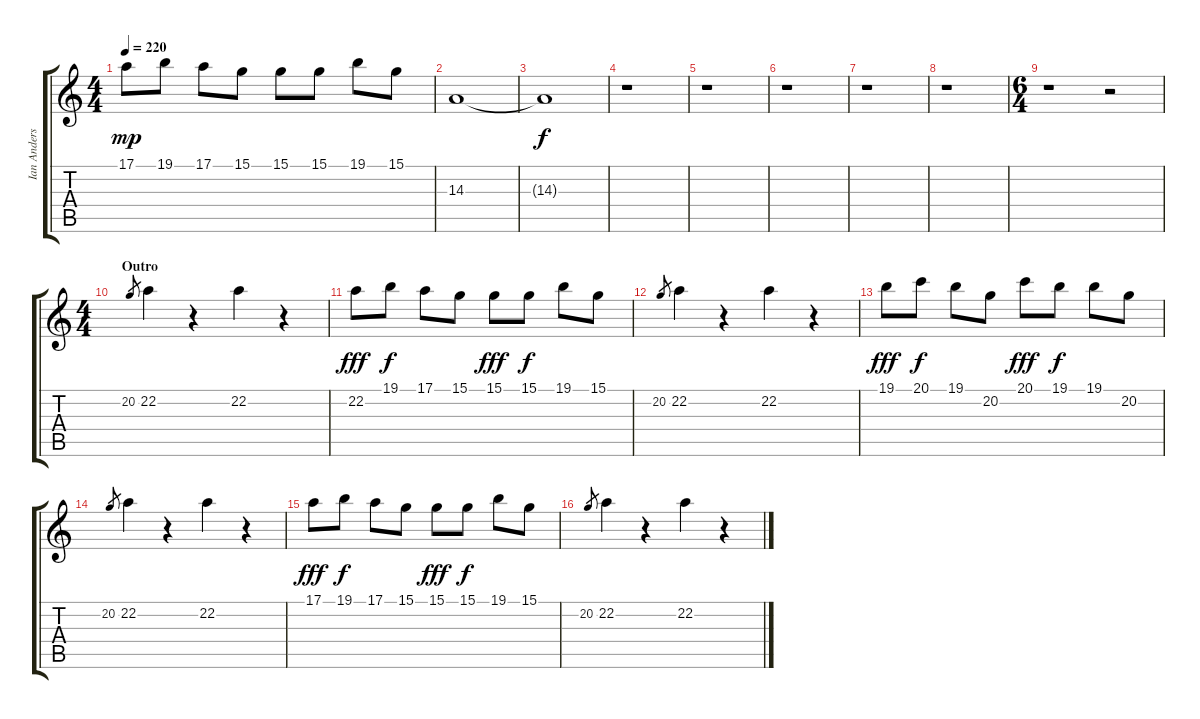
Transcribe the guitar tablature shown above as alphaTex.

\track ("Ian Anderson (Flute)" "Ian Anders") {instrument flute}
\staff {score tabs}
\tuning (E4 B3 G3 D3 A2 E2) {hide}
\ts (4 4)
\tempo 220
\clef g2
\ks c
17.1.8{dy mp} 19.1.8 17.1.8 15.1.8 15.1.8 15.1.8 19.1.8 15.1.8 |
14.3.1 |
14.3{t}.1{dy f} |
r.1 |
r.1 |
r.1 |
r.1 |
r.1 |
\ts (6 4)
r.1 r.2 |
\ts (4 4)
\section ("" "Outro")
20.2.8{gr} 22.2.4 r.4 22.2.4 r.4 |
22.2.8{dy fff} 19.1.8{dy f} 17.1.8 15.1.8 15.1.8{dy fff} 15.1.8{dy f} 19.1.8 15.1.8 |
20.2.8{gr} 22.2.4 r.4 22.2.4 r.4 |
19.1.8{dy fff} 20.1.8{dy f} 19.1.8 20.2.8 20.1.8{dy fff} 19.1.8{dy f} 19.1.8 20.2.8 |
20.2.8{gr} 22.2.4 r.4 22.2.4 r.4 |
17.1.8{dy fff} 19.1.8{dy f} 17.1.8 15.1.8 15.1.8{dy fff} 15.1.8{dy f} 19.1.8 15.1.8 |
20.2.8{gr} 22.2.4 r.4 22.2.4 r.4
